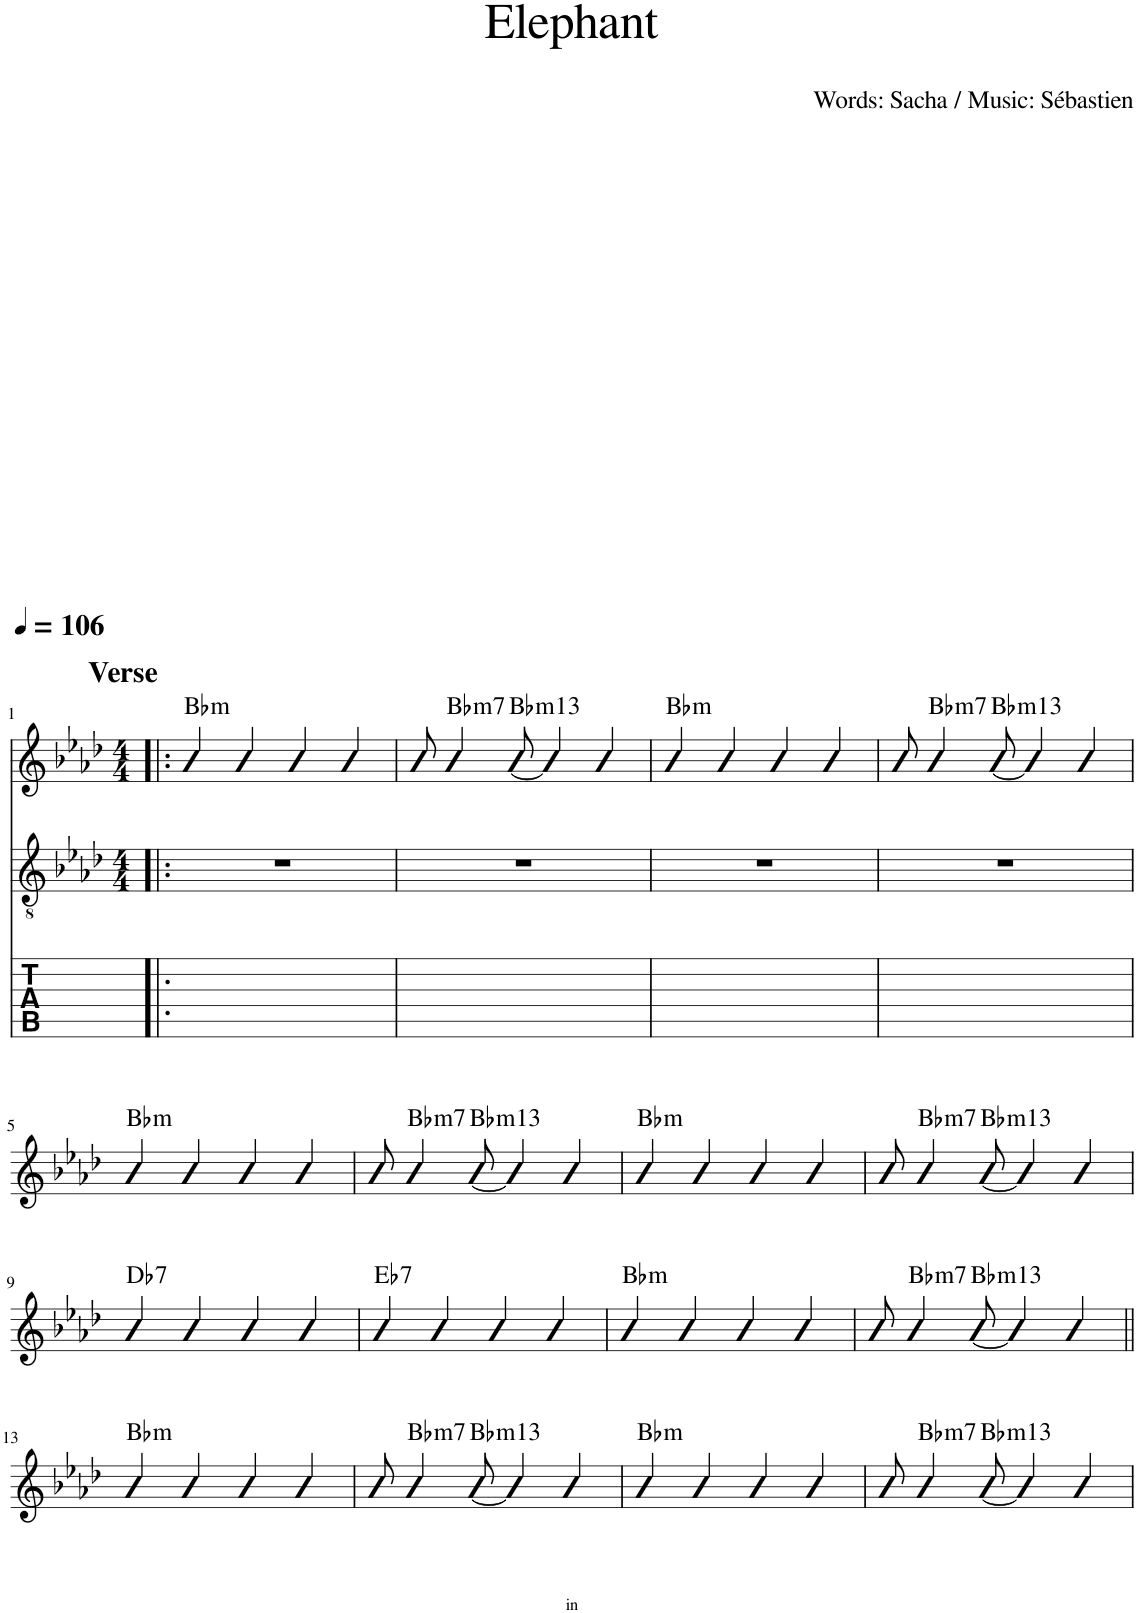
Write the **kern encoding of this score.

**kern	**kern	**kern	**harte
*part2	*part2	*part1	*part1
*staff3	*staff2	*staff1	*
*I"Guitare électrique	*	*I"Guitare électrique	*
*stria6	*	*	*
*	*clefGv2	*clefG2	*
*k[b-e-a-d-]	*k[b-e-a-d-]	*k[b-e-a-d-]	*
*M4/4	*M4/4	*M4/4	*
*MM106	*MM106	*MM106	*
=1!|:	=1!|:	=1!|:	=1!|:
!	!	!LO:TX:a:B:t=Verse	!LO:H:kt=m
1r	1r	4G/	Bb:min
.	.	4G/	.
.	.	4G/	.
.	.	4G/	.
=2	=2	=2	=2
1r	1r	8G/	.
!	!	!	!LO:H:kt=m7
.	.	4G/	Bb:min7
!	!	!	!LO:H:kt=m13
.	.	[8G/	Bb:min9(11,13)
.	.	4G/]	.
.	.	4G/	.
=3	=3	=3	=3
!	!	!	!LO:H:kt=m
1r	1r	4G/	Bb:min
.	.	4G/	.
.	.	4G/	.
.	.	4G/	.
=4	=4	=4	=4
1r	1r	8G/	.
!	!	!	!LO:H:kt=m7
.	.	4G/	Bb:min7
!	!	!	!LO:H:kt=m13
.	.	[8G/	Bb:min9(11,13)
.	.	4G/]	.
.	.	4G/	.
!!LO:LB:g=z
=5	=5	=5	=5
!	!	!	!LO:H:kt=m
1r	1r	4G/	Bb:min
.	.	4G/	.
.	.	4G/	.
.	.	4G/	.
=6	=6	=6	=6
1r	1r	8G/	.
!	!	!	!LO:H:kt=m7
.	.	4G/	Bb:min7
!	!	!	!LO:H:kt=m13
.	.	[8G/	Bb:min9(11,13)
.	.	4G/]	.
.	.	4G/	.
=7	=7	=7	=7
!	!	!	!LO:H:kt=m
1r	1r	4G/	Bb:min
.	.	4G/	.
.	.	4G/	.
.	.	4G/	.
=8	=8	=8	=8
1r	1r	8G/	.
!	!	!	!LO:H:kt=m7
.	.	4G/	Bb:min7
!	!	!	!LO:H:kt=m13
.	.	[8G/	Bb:min9(11,13)
.	.	4G/]	.
.	.	4G/	.
!!LO:LB:g=z
=9	=9	=9	=9
!	!	!	!LO:H:kt=7
1r	1r	4G/	Db:7
.	.	4G/	.
.	.	4G/	.
.	.	4G/	.
=10	=10	=10	=10
!	!	!	!LO:H:kt=7
1r	1r	4G/	Eb:7
.	.	4G/	.
.	.	4G/	.
.	.	4G/	.
=11	=11	=11	=11
!	!	!	!LO:H:kt=m
1r	1r	4G/	Bb:min
.	.	4G/	.
.	.	4G/	.
.	.	4G/	.
=12	=12	=12	=12
1r	1r	8G/	.
!	!	!	!LO:H:kt=m7
.	.	4G/	Bb:min7
!	!	!	!LO:H:kt=m13
.	.	[8G/	Bb:min9(11,13)
.	.	4G/]	.
.	.	4G/	.
!!LO:LB:g=z
=13||	=13||	=13||	=13||
!	!	!	!LO:H:kt=m
1r	1r	4G/	Bb:min
.	.	4G/	.
.	.	4G/	.
.	.	4G/	.
=14	=14	=14	=14
1r	1r	8G/	.
!	!	!	!LO:H:kt=m7
.	.	4G/	Bb:min7
!	!	!	!LO:H:kt=m13
.	.	[8G/	Bb:min9(11,13)
.	.	4G/]	.
.	.	4G/	.
=15	=15	=15	=15
!	!	!	!LO:H:kt=m
1r	1r	4G/	Bb:min
.	.	4G/	.
.	.	4G/	.
.	.	4G/	.
=16	=16	=16	=16
1r	1r	8G/	.
!	!	!	!LO:H:kt=m7
.	.	4G/	Bb:min7
!	!	!	!LO:H:kt=m13
.	.	[8G/	Bb:min9(11,13)
.	.	4G/]	.
.	.	4G/	.
=	=	=	=
*-	*-	*-	*-
